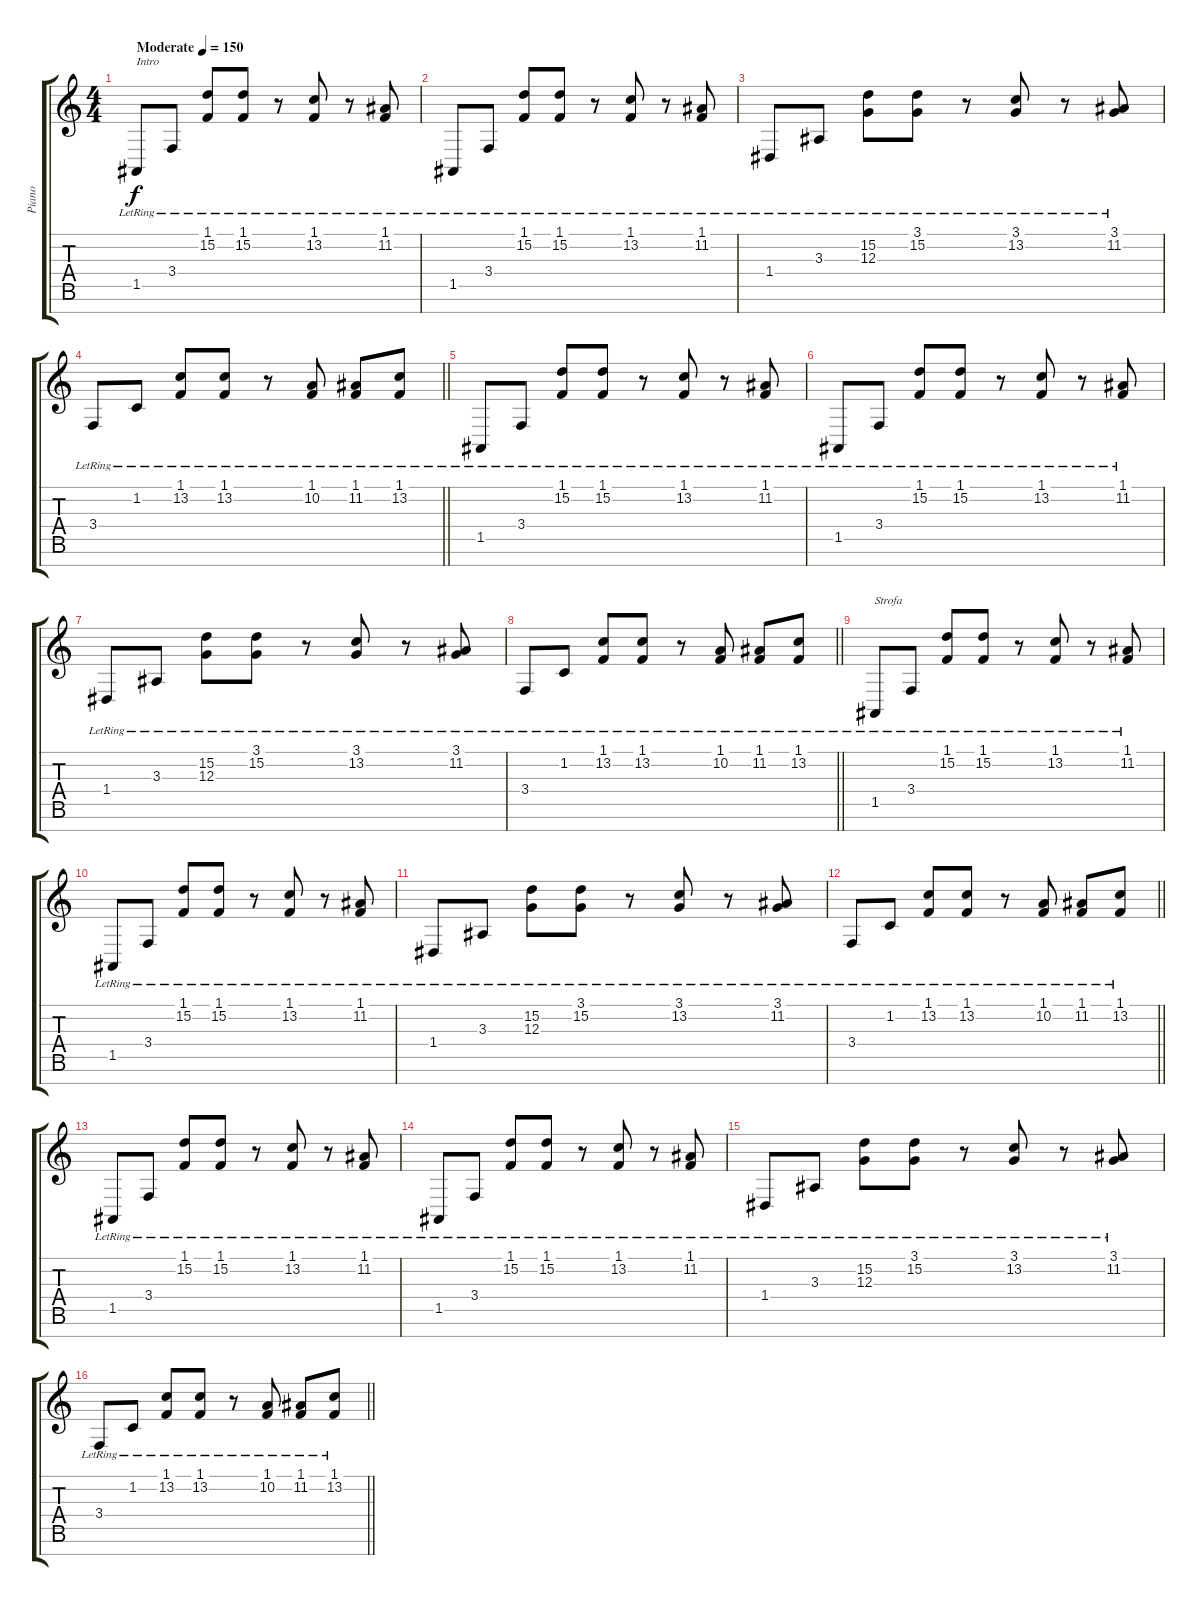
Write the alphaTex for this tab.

\track ("Piano" "Piano") {instrument acousticgrandpiano}
\staff {score tabs}
\tuning (E4 B3 G3 D3 A2 E2 B1) {hide}
\ts (4 4)
\tempo (150 "Moderate")
\clef g2
\ks c
1.5{lr}.8{txt "Intro" dy f instrument acousticgrandpiano} 3.4{lr}.8 (1.1{lr} 15.2{lr}).8 (1.1{lr} 15.2{lr}).8 r.8 (1.1{lr} 13.2{lr}).8 r.8 (1.1{lr} 11.2{lr}).8 |
1.5{lr}.8 3.4{lr}.8 (1.1{lr} 15.2{lr}).8 (1.1{lr} 15.2{lr}).8 r.8 (1.1{lr} 13.2{lr}).8 r.8 (1.1{lr} 11.2{lr}).8 |
1.4{lr}.8 3.3{lr}.8 (15.2{lr} 12.3{lr}).8 (3.1{lr} 15.2{lr}).8 r.8 (3.1{lr} 13.2{lr}).8 r.8 (3.1{lr} 11.2{lr}).8 |
\barLineRight lightlight
3.4{lr}.8 1.2{lr}.8 (1.1{lr} 13.2{lr}).8 (1.1{lr} 13.2{lr}).8 r.8 (1.1{lr} 10.2{lr}).8 (1.1{lr} 11.2{lr}).8 (1.1{lr} 13.2{lr}).8 |
1.5{lr}.8 3.4{lr}.8 (1.1{lr} 15.2{lr}).8 (1.1{lr} 15.2{lr}).8 r.8 (1.1{lr} 13.2{lr}).8 r.8 (1.1{lr} 11.2{lr}).8 |
1.5{lr}.8 3.4{lr}.8 (1.1{lr} 15.2{lr}).8 (1.1{lr} 15.2{lr}).8 r.8 (1.1{lr} 13.2{lr}).8 r.8 (1.1{lr} 11.2{lr}).8 |
1.4{lr}.8 3.3{lr}.8 (15.2{lr} 12.3{lr}).8 (3.1{lr} 15.2{lr}).8 r.8 (3.1{lr} 13.2{lr}).8 r.8 (3.1{lr} 11.2{lr}).8 |
\barLineRight lightlight
3.4{lr}.8 1.2{lr}.8 (1.1{lr} 13.2{lr}).8 (1.1{lr} 13.2{lr}).8 r.8 (1.1{lr} 10.2{lr}).8 (1.1{lr} 11.2{lr}).8 (1.1{lr} 13.2{lr}).8 |
1.5{lr}.8{txt "Strofa"} 3.4{lr}.8 (1.1{lr} 15.2{lr}).8 (1.1{lr} 15.2{lr}).8 r.8 (1.1{lr} 13.2{lr}).8 r.8 (1.1{lr} 11.2{lr}).8 |
1.5{lr}.8 3.4{lr}.8 (1.1{lr} 15.2{lr}).8 (1.1{lr} 15.2{lr}).8 r.8 (1.1{lr} 13.2{lr}).8 r.8 (1.1{lr} 11.2{lr}).8 |
1.4{lr}.8 3.3{lr}.8 (15.2{lr} 12.3{lr}).8 (3.1{lr} 15.2{lr}).8 r.8 (3.1{lr} 13.2{lr}).8 r.8 (3.1{lr} 11.2{lr}).8 |
\barLineRight lightlight
3.4{lr}.8 1.2{lr}.8 (1.1{lr} 13.2{lr}).8 (1.1{lr} 13.2{lr}).8 r.8 (1.1{lr} 10.2{lr}).8 (1.1{lr} 11.2{lr}).8 (1.1{lr} 13.2{lr}).8 |
1.5{lr}.8 3.4{lr}.8 (1.1{lr} 15.2{lr}).8 (1.1{lr} 15.2{lr}).8 r.8 (1.1{lr} 13.2{lr}).8 r.8 (1.1{lr} 11.2{lr}).8 |
1.5{lr}.8 3.4{lr}.8 (1.1{lr} 15.2{lr}).8 (1.1{lr} 15.2{lr}).8 r.8 (1.1{lr} 13.2{lr}).8 r.8 (1.1{lr} 11.2{lr}).8 |
1.4{lr}.8 3.3{lr}.8 (15.2{lr} 12.3{lr}).8 (3.1{lr} 15.2{lr}).8 r.8 (3.1{lr} 13.2{lr}).8 r.8 (3.1{lr} 11.2{lr}).8 |
\barLineRight lightlight
3.4{lr}.8 1.2{lr}.8 (1.1{lr} 13.2{lr}).8 (1.1{lr} 13.2{lr}).8 r.8 (1.1{lr} 10.2{lr}).8 (1.1{lr} 11.2{lr}).8 (1.1{lr} 13.2{lr}).8
